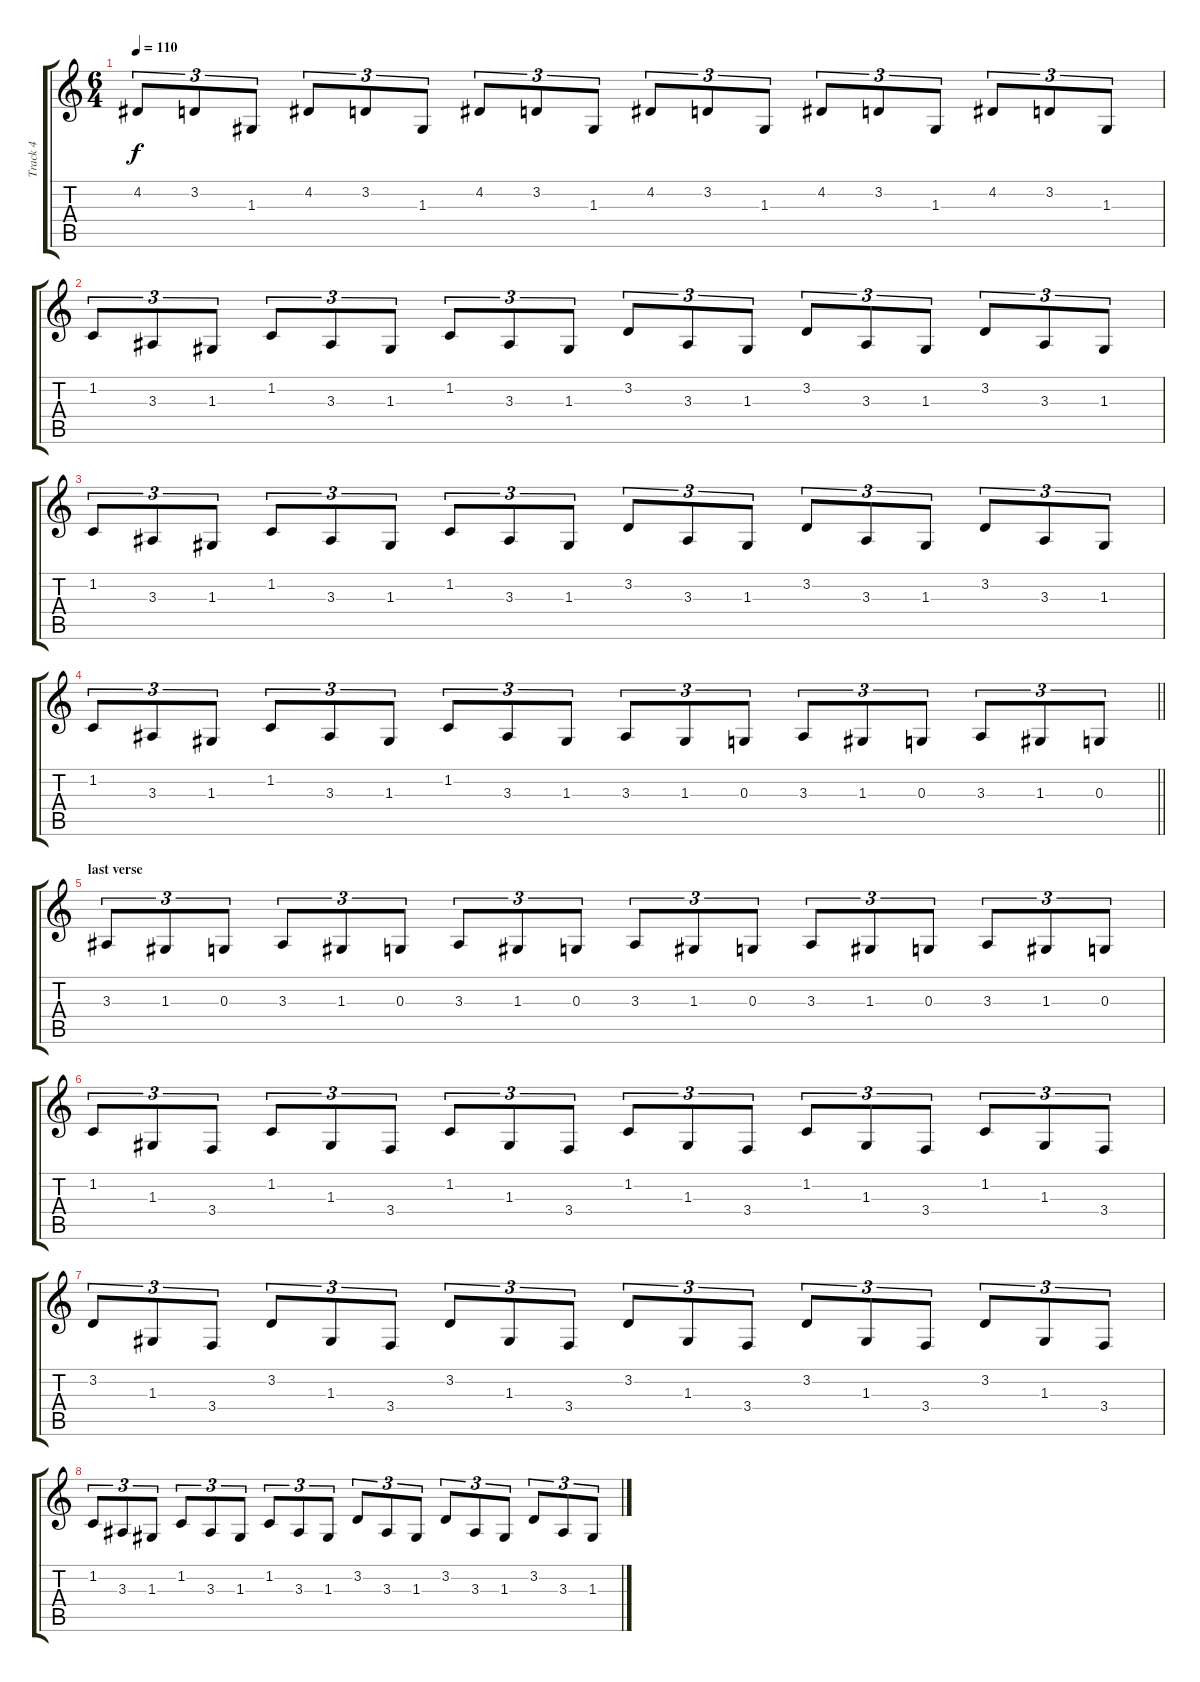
\track ("Track 4" "Track 4") {instrument pad7halo}
\staff {score tabs}
\tuning (E4 B3 G3 D3 A2 E2) {hide}
\ts (6 4)
\tempo 110
\clef g2
\ks c
4.2.8{tu (3 2) dy f} 3.2.8{tu (3 2)} 1.3.8{tu (3 2)} 4.2.8{tu (3 2)} 3.2.8{tu (3 2)} 1.3.8{tu (3 2)} 4.2.8{tu (3 2)} 3.2.8{tu (3 2)} 1.3.8{tu (3 2)} 4.2.8{tu (3 2)} 3.2.8{tu (3 2)} 1.3.8{tu (3 2)} 4.2.8{tu (3 2)} 3.2.8{tu (3 2)} 1.3.8{tu (3 2)} 4.2.8{tu (3 2)} 3.2.8{tu (3 2)} 1.3.8{tu (3 2)} |
1.2.8{tu (3 2)} 3.3.8{tu (3 2)} 1.3.8{tu (3 2)} 1.2.8{tu (3 2)} 3.3.8{tu (3 2)} 1.3.8{tu (3 2)} 1.2.8{tu (3 2)} 3.3.8{tu (3 2)} 1.3.8{tu (3 2)} 3.2.8{tu (3 2)} 3.3.8{tu (3 2)} 1.3.8{tu (3 2)} 3.2.8{tu (3 2)} 3.3.8{tu (3 2)} 1.3.8{tu (3 2)} 3.2.8{tu (3 2)} 3.3.8{tu (3 2)} 1.3.8{tu (3 2)} |
1.2.8{tu (3 2)} 3.3.8{tu (3 2)} 1.3.8{tu (3 2)} 1.2.8{tu (3 2)} 3.3.8{tu (3 2)} 1.3.8{tu (3 2)} 1.2.8{tu (3 2)} 3.3.8{tu (3 2)} 1.3.8{tu (3 2)} 3.2.8{tu (3 2)} 3.3.8{tu (3 2)} 1.3.8{tu (3 2)} 3.2.8{tu (3 2)} 3.3.8{tu (3 2)} 1.3.8{tu (3 2)} 3.2.8{tu (3 2)} 3.3.8{tu (3 2)} 1.3.8{tu (3 2)} |
\barLineRight lightlight
1.2.8{tu (3 2)} 3.3.8{tu (3 2)} 1.3.8{tu (3 2)} 1.2.8{tu (3 2)} 3.3.8{tu (3 2)} 1.3.8{tu (3 2)} 1.2.8{tu (3 2)} 3.3.8{tu (3 2)} 1.3.8{tu (3 2)} 3.3.8{tu (3 2)} 1.3.8{tu (3 2)} 0.3.8{tu (3 2)} 3.3.8{tu (3 2)} 1.3.8{tu (3 2)} 0.3.8{tu (3 2)} 3.3.8{tu (3 2)} 1.3.8{tu (3 2)} 0.3.8{tu (3 2)} |
\section ("" "last verse")
3.3.8{tu (3 2)} 1.3.8{tu (3 2)} 0.3.8{tu (3 2)} 3.3.8{tu (3 2)} 1.3.8{tu (3 2)} 0.3.8{tu (3 2)} 3.3.8{tu (3 2)} 1.3.8{tu (3 2)} 0.3.8{tu (3 2)} 3.3.8{tu (3 2)} 1.3.8{tu (3 2)} 0.3.8{tu (3 2)} 3.3.8{tu (3 2)} 1.3.8{tu (3 2)} 0.3.8{tu (3 2)} 3.3.8{tu (3 2)} 1.3.8{tu (3 2)} 0.3.8{tu (3 2)} |
1.2.8{tu (3 2)} 1.3.8{tu (3 2)} 3.4.8{tu (3 2)} 1.2.8{tu (3 2)} 1.3.8{tu (3 2)} 3.4.8{tu (3 2)} 1.2.8{tu (3 2)} 1.3.8{tu (3 2)} 3.4.8{tu (3 2)} 1.2.8{tu (3 2)} 1.3.8{tu (3 2)} 3.4.8{tu (3 2)} 1.2.8{tu (3 2)} 1.3.8{tu (3 2)} 3.4.8{tu (3 2)} 1.2.8{tu (3 2)} 1.3.8{tu (3 2)} 3.4.8{tu (3 2)} |
3.2.8{tu (3 2)} 1.3.8{tu (3 2)} 3.4.8{tu (3 2)} 3.2.8{tu (3 2)} 1.3.8{tu (3 2)} 3.4.8{tu (3 2)} 3.2.8{tu (3 2)} 1.3.8{tu (3 2)} 3.4.8{tu (3 2)} 3.2.8{tu (3 2)} 1.3.8{tu (3 2)} 3.4.8{tu (3 2)} 3.2.8{tu (3 2)} 1.3.8{tu (3 2)} 3.4.8{tu (3 2)} 3.2.8{tu (3 2)} 1.3.8{tu (3 2)} 3.4.8{tu (3 2)} |
1.2.8{tu (3 2)} 3.3.8{tu (3 2)} 1.3.8{tu (3 2)} 1.2.8{tu (3 2)} 3.3.8{tu (3 2)} 1.3.8{tu (3 2)} 1.2.8{tu (3 2)} 3.3.8{tu (3 2)} 1.3.8{tu (3 2)} 3.2.8{tu (3 2)} 3.3.8{tu (3 2)} 1.3.8{tu (3 2)} 3.2.8{tu (3 2)} 3.3.8{tu (3 2)} 1.3.8{tu (3 2)} 3.2.8{tu (3 2)} 3.3.8{tu (3 2)} 1.3.8{tu (3 2)}
